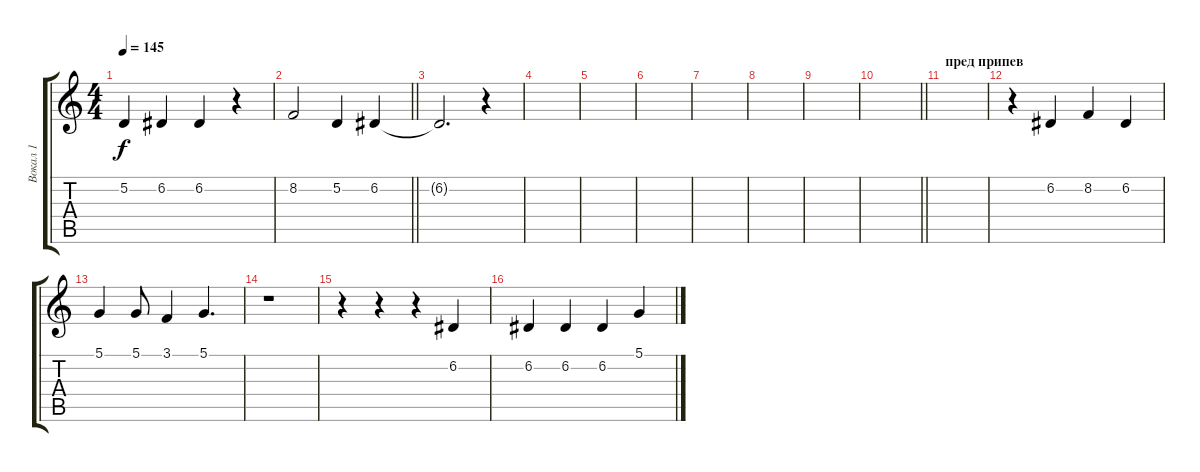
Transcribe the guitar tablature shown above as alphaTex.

\track ("Вокал 1" "Вокал 1") {instrument englishhorn}
\staff {score tabs}
\tuning (D4 A3 F3 C3 G2 D2) {hide}
\ts (4 4)
\tempo 145
\clef g2
\ks c
5.2.4{dy f} 6.2.4 6.2.4 r.4 |
\barLineRight lightlight
8.2.2 5.2.4 6.2.4 |
6.2{t}.2{d} r.4 |
|
|
|
|
|
|
\barLineRight lightlight
|
\section ("" "пред припев")
|
r.4 6.2.4 8.2.4 6.2.4 |
5.1.4 5.1.8 3.1.4 5.1.4{d} |
r.1 |
r.4 r.4 r.4 6.2.4 |
6.2.4 6.2.4 6.2.4 5.1.4
